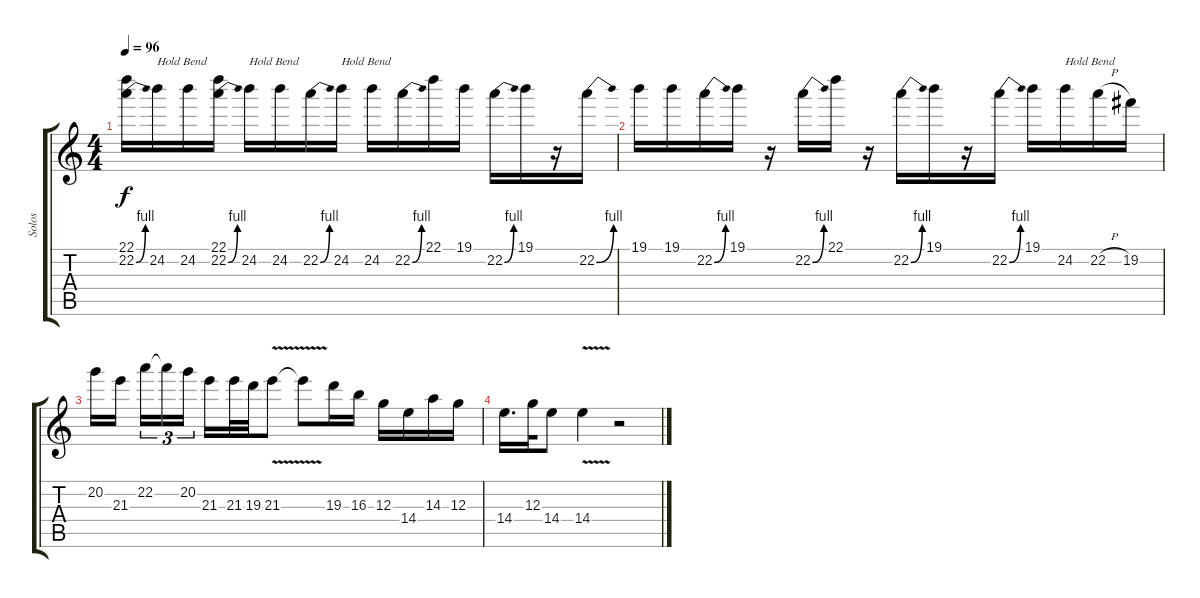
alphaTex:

\track ("Solos" "Solos") {instrument distortionguitar}
\staff {score tabs}
\tuning (E4 B3 G3 D3 A2 E2) {hide}
\ts (4 4)
\tempo 96
\clef g2
\ks c
(22.1 22.2{be (bend 0 0 60 4)}).16{dy f} 24.2.16{txt "Hold Bend"} 24.2.16 (22.1 22.2{be (bend 0 0 60 4)}).16 24.2.16{txt "Hold Bend"} 24.2.16 22.2{be (bend 0 0 60 4)}.16 24.2.16{txt "Hold Bend"} 24.2.16 22.2{be (bend 0 0 60 4)}.16 22.1.16 19.1.16 22.2{be (bend 0 0 60 4)}.16 19.1.16 r.16 22.2{be (bend 0 0 60 4)}.16 |
19.1.16 19.1.16 22.2{be (bend 0 0 60 4)}.16 19.1.16 r.16 22.2{be (bend 0 0 60 4)}.16 22.1.16 r.16 22.2{be (bend 0 0 60 4)}.16 19.1.16 r.16 22.2{be (bend 0 0 60 4)}.16 19.1.16 24.2.16{txt "Hold Bend"} 22.2{h}.16 19.2.16 |
20.2.16 21.3.16 22.2.16{tu (3 2)} 22.2{t}.16{tu (3 2)} 20.2.16{tu (3 2)} 21.3.16 21.3.32 19.3.32 21.3{v}.8 21.3{t}.8 19.3.16 16.3.16 12.3.16 14.4.16 14.3.16 12.3.16 |
14.4.16{d} 12.3.32 14.4.8 14.4{v}.4 r.2
